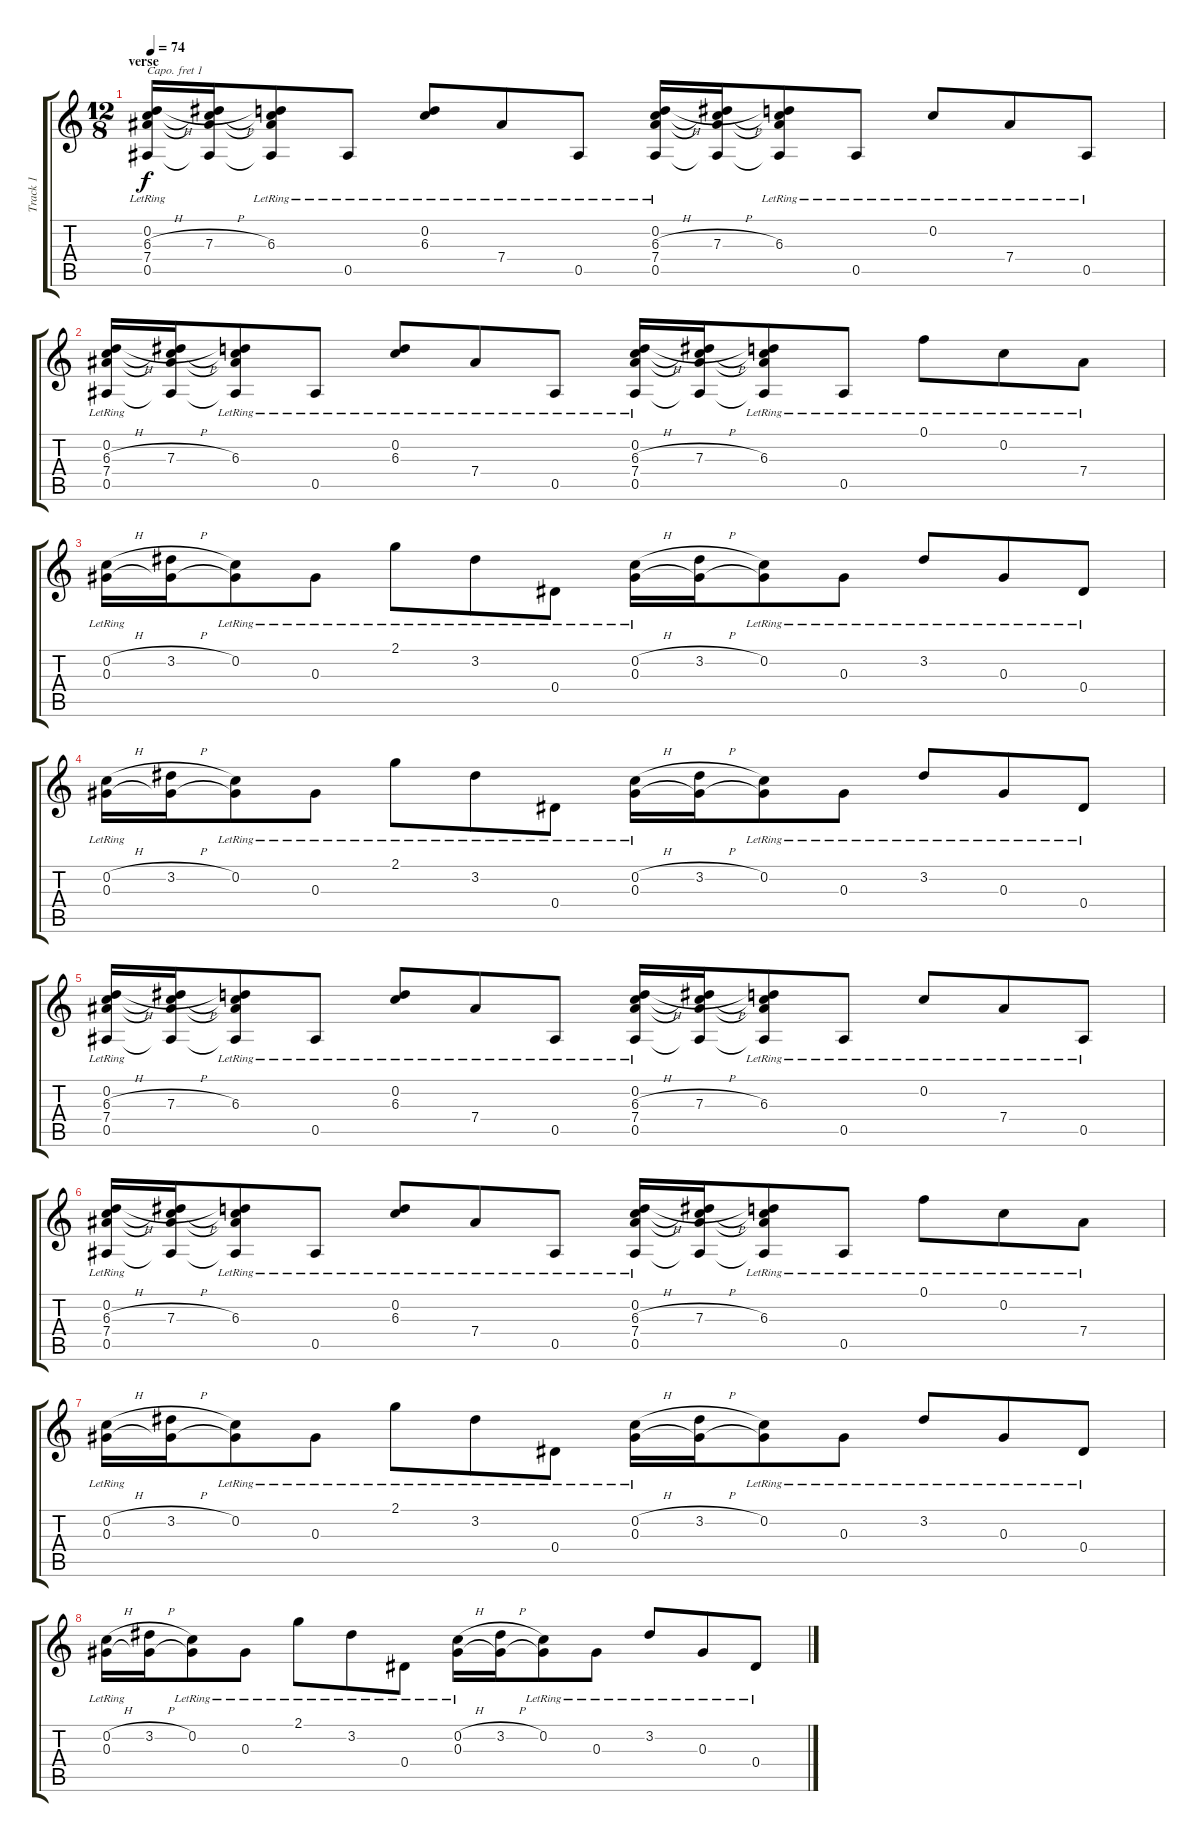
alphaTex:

\track ("Track 1" "Track 1") {instrument acousticguitarsteel}
\staff {score tabs}
\capo 1
\tuning (E4 B3 G3 D3 A2 E2) {hide}
\ts (12 8)
\section ("" "verse")
\tempo 74
\clef g2
\ks c
(0.2{lr} 6.3{h} 7.4{lr} 0.5{lr}).16{dy f} (0.2{t} 7.3{h} 7.4{t} 0.5{t}).16 (0.2{t} 6.3{lr} 7.4{t} 0.5{t}).8 0.5{lr}.8 (0.2{lr} 6.3{lr}).8 7.4{lr}.8 0.5{lr}.8 (0.2{lr} 6.3{h} 7.4{lr} 0.5{lr}).16 (0.2{t} 7.3{h} 7.4{t} 0.5{t}).16 (0.2{t} 6.3{lr} 7.4{t} 0.5{t}).8 0.5{lr}.8 0.2{lr}.8 7.4{lr}.8 0.5{lr}.8 |
(0.2{lr} 6.3{h} 7.4{lr} 0.5{lr}).16 (0.2{t} 7.3{h} 7.4{t} 0.5{t}).16 (0.2{t} 6.3{lr} 7.4{t} 0.5{t}).8 0.5{lr}.8 (0.2{lr} 6.3{lr}).8 7.4{lr}.8 0.5{lr}.8 (0.2{lr} 6.3{h} 7.4{lr} 0.5{lr}).16 (0.2{t} 7.3{h} 7.4{t} 0.5{t}).16 (0.2{t} 6.3{lr} 7.4{t} 0.5{t}).8 0.5{lr}.8 0.1{lr}.8 0.2{lr}.8 7.4{lr}.8 |
(0.2{h} 0.3{lr}).16 (3.2{h} 0.3{t}).16 (0.2{lr} 0.3{t}).8 0.3{lr}.8 2.1{lr}.8 3.2{lr}.8 0.4{lr}.8 (0.2{h} 0.3{lr}).16 (3.2{h} 0.3{t}).16 (0.2{lr} 0.3{t}).8 0.3{lr}.8 3.2{lr}.8 0.3{lr}.8 0.4{lr}.8 |
(0.2{h} 0.3{lr}).16 (3.2{h} 0.3{t}).16 (0.2{lr} 0.3{t}).8 0.3{lr}.8 2.1{lr}.8 3.2{lr}.8 0.4{lr}.8 (0.2{h} 0.3{lr}).16 (3.2{h} 0.3{t}).16 (0.2{lr} 0.3{t}).8 0.3{lr}.8 3.2{lr}.8 0.3{lr}.8 0.4{lr}.8 |
(0.2{lr} 6.3{h} 7.4{lr} 0.5{lr}).16 (0.2{t} 7.3{h} 7.4{t} 0.5{t}).16 (0.2{t} 6.3{lr} 7.4{t} 0.5{t}).8 0.5{lr}.8 (0.2{lr} 6.3{lr}).8 7.4{lr}.8 0.5{lr}.8 (0.2{lr} 6.3{h} 7.4{lr} 0.5{lr}).16 (0.2{t} 7.3{h} 7.4{t} 0.5{t}).16 (0.2{t} 6.3{lr} 7.4{t} 0.5{t}).8 0.5{lr}.8 0.2{lr}.8 7.4{lr}.8 0.5{lr}.8 |
(0.2{lr} 6.3{h} 7.4{lr} 0.5{lr}).16 (0.2{t} 7.3{h} 7.4{t} 0.5{t}).16 (0.2{t} 6.3{lr} 7.4{t} 0.5{t}).8 0.5{lr}.8 (0.2{lr} 6.3{lr}).8 7.4{lr}.8 0.5{lr}.8 (0.2{lr} 6.3{h} 7.4{lr} 0.5{lr}).16 (0.2{t} 7.3{h} 7.4{t} 0.5{t}).16 (0.2{t} 6.3{lr} 7.4{t} 0.5{t}).8 0.5{lr}.8 0.1{lr}.8 0.2{lr}.8 7.4{lr}.8 |
(0.2{h} 0.3{lr}).16 (3.2{h} 0.3{t}).16 (0.2{lr} 0.3{t}).8 0.3{lr}.8 2.1{lr}.8 3.2{lr}.8 0.4{lr}.8 (0.2{h} 0.3{lr}).16 (3.2{h} 0.3{t}).16 (0.2{lr} 0.3{t}).8 0.3{lr}.8 3.2{lr}.8 0.3{lr}.8 0.4{lr}.8 |
(0.2{h} 0.3{lr}).16 (3.2{h} 0.3{t}).16 (0.2{lr} 0.3{t}).8 0.3{lr}.8 2.1{lr}.8 3.2{lr}.8 0.4{lr}.8 (0.2{h} 0.3{lr}).16 (3.2{h} 0.3{t}).16 (0.2{lr} 0.3{t}).8 0.3{lr}.8 3.2{lr}.8 0.3{lr}.8 0.4{lr}.8
